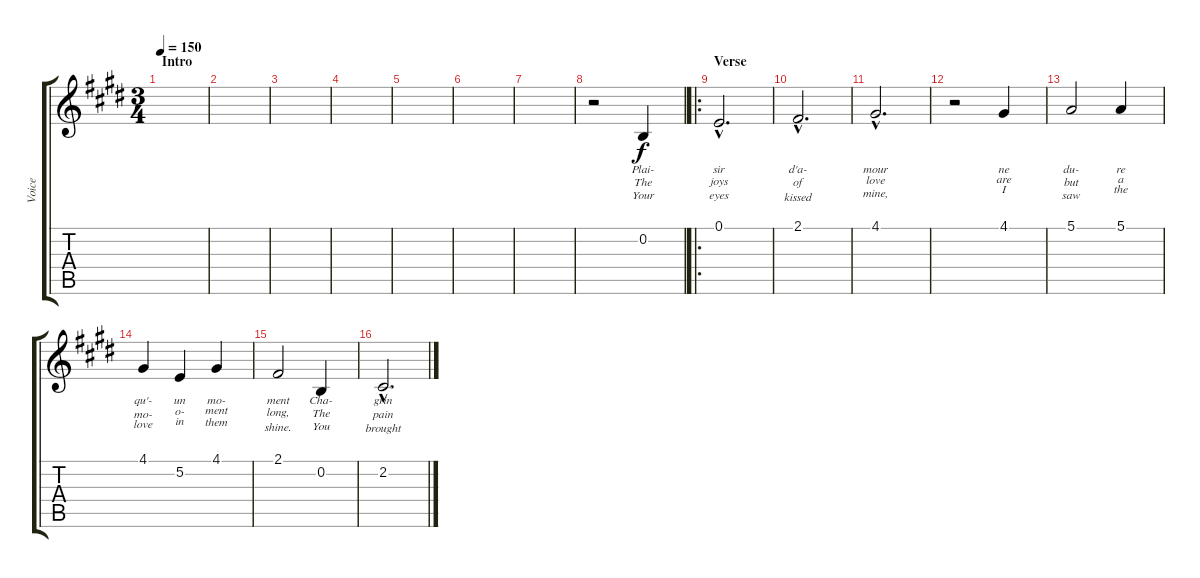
\track ("Voice" "Voice") {instrument violin}
\staff {score tabs}
\tuning (E4 B3 G3 D3 A2 E2) {hide}
\ts (3 4)
\section ("" "Intro")
\tempo 150
\clef g2
\ks e
|
|
|
|
|
|
|
r.2 0.2.4{lyrics (0 "Plai-") lyrics (1 "The") lyrics (2 "Your") lyrics (3 "") lyrics (4 "")} |
\ro
\section ("" "Verse")
0.1{hac}.2{d lyrics (0 "sir") lyrics (1 "joys") lyrics (2 "eyes") lyrics (3 "") lyrics (4 "")} |
2.1{hac}.2{d lyrics (0 "d'a-") lyrics (1 "of") lyrics (2 "kissed") lyrics (3 "") lyrics (4 "")} |
4.1{hac}.2{d lyrics (0 "mour") lyrics (1 "love") lyrics (2 "mine,") lyrics (3 "") lyrics (4 "")} |
r.2 4.1.4{lyrics (0 "ne") lyrics (1 "are") lyrics (2 "I") lyrics (3 "") lyrics (4 "")} |
5.1.2{lyrics (0 "du-") lyrics (1 "but") lyrics (2 "saw") lyrics (3 "") lyrics (4 "")} 5.1.4{lyrics (0 "re") lyrics (1 "a") lyrics (2 "the") lyrics (3 "") lyrics (4 "")} |
4.1.4{lyrics (0 "qu'-") lyrics (1 "mo-") lyrics (2 "love") lyrics (3 "") lyrics (4 "")} 5.2.4{lyrics (0 "un") lyrics (1 "o-") lyrics (2 "in") lyrics (3 "") lyrics (4 "")} 4.1.4{lyrics (0 "mo-") lyrics (1 "ment") lyrics (2 "them") lyrics (3 "") lyrics (4 "")} |
2.1.2{lyrics (0 "ment") lyrics (1 "long,") lyrics (2 "shine.") lyrics (3 "") lyrics (4 "")} 0.2.4{lyrics (0 "Cha-") lyrics (1 "The") lyrics (2 "You") lyrics (3 "") lyrics (4 "")} |
2.2{hac}.2{d lyrics (0 "grin") lyrics (1 "pain") lyrics (2 "brought") lyrics (3 "") lyrics (4 "")}
